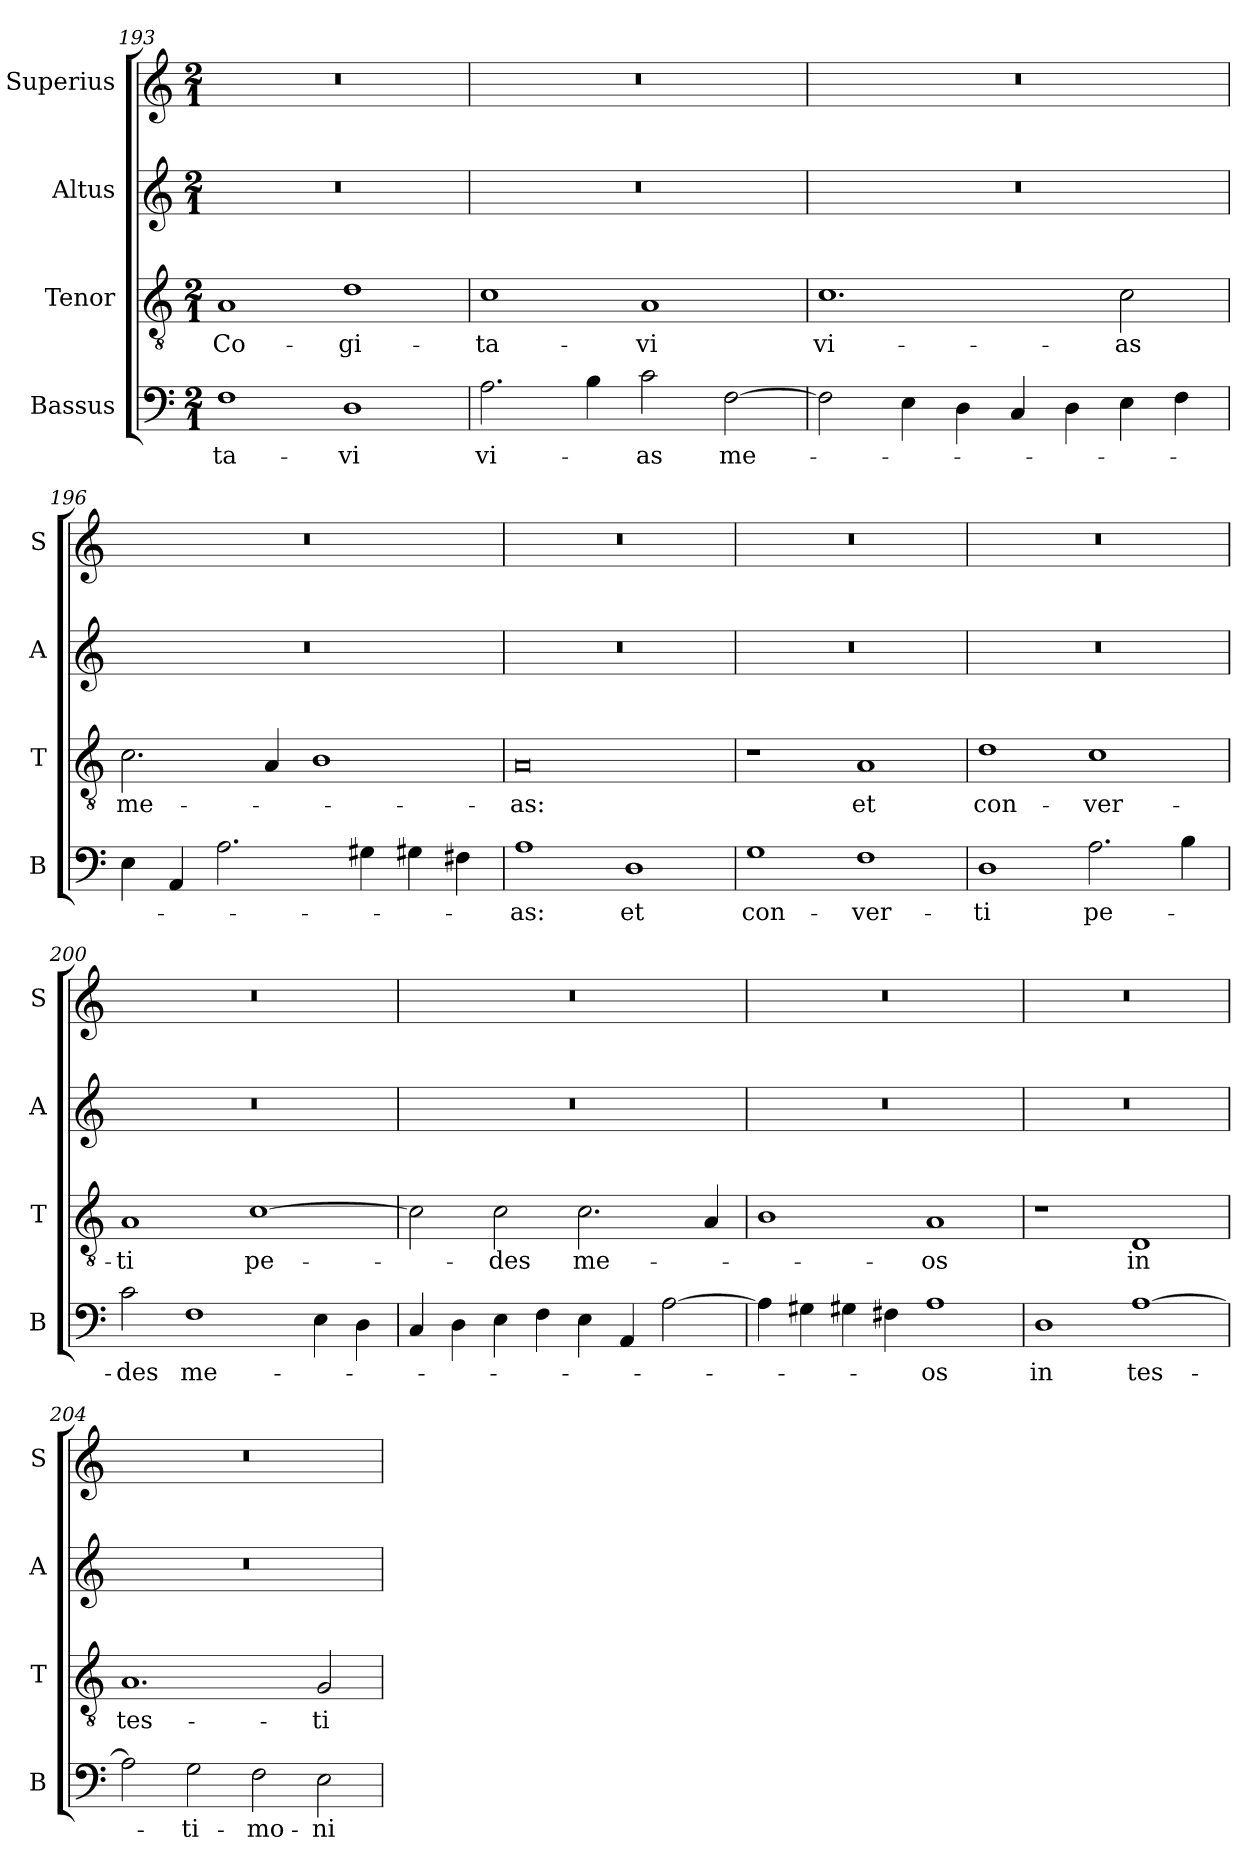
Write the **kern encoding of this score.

**kern	**text	**kern	**text	**kern	**kern
*part4	*part4	*part3	*part3	*part2	*part1
*staff4	*staff4	*staff3	*staff3	*staff2	*staff1
*I"Bassus	*	*I"Tenor	*	*I"Altus	*I"Superius
*I'B	*	*I'T	*	*I'A	*I'S
*clefF4	*	*clefGv2	*	*clefG2	*clefG2
*k[]	*	*k[]	*	*k[]	*k[]
*M2/1	*	*M2/1	*	*M2/1	*M2/1
=193	=193	=193	=193	=193	=193
1F	-ta-	1A	Co-	0r	0r
1D	-vi	1d	-gi-	.	.
=194	=194	=194	=194	=194	=194
2.A\	vi-	1c	-ta-	0r	0r
4B\	.	.	.	.	.
2c\	-as	1A	-vi	.	.
[2F\	me-	.	.	.	.
=195	=195	=195	=195	=195	=195
2F\]	.	1.c	vi-	0r	0r
4E\	.	.	.	.	.
4D\	.	.	.	.	.
4C/	.	.	.	.	.
4D\	.	.	.	.	.
4E\	.	2c\	-as	.	.
4F\	.	.	.	.	.
=196	=196	=196	=196	=196	=196
4E\	.	2.c\	me-	0r	0r
4AA/	.	.	.	.	.
2.A\	.	.	.	.	.
.	.	4A/	.	.	.
.	.	1B	.	.	.
4G#X\	.	.	.	.	.
4G#X\	.	.	.	.	.
4F#X\	.	.	.	.	.
=197	=197	=197	=197	=197	=197
1A	-as:	0A	-as:	0r	0r
1D	et	.	.	.	.
=198	=198	=198	=198	=198	=198
1G	con-	1r	.	0r	0r
1F	-ver-	1A	et	.	.
=199	=199	=199	=199	=199	=199
1D	-ti	1d	con-	0r	0r
2.A\	pe-	1c	-ver-	.	.
4B\	.	.	.	.	.
=200	=200	=200	=200	=200	=200
2c\	-des	1A	-ti	0r	0r
1F	me-	.	.	.	.
.	.	[1c	pe-	.	.
4E\	.	.	.	.	.
4D\	.	.	.	.	.
=201	=201	=201	=201	=201	=201
4C/	.	2c\]	.	0r	0r
4D\	.	.	.	.	.
4E\	.	2c\	-des	.	.
4F\	.	.	.	.	.
4E\	.	2.c\	me-	.	.
4AA/	.	.	.	.	.
[2A\	.	.	.	.	.
.	.	4A/	.	.	.
=202	=202	=202	=202	=202	=202
4A\]	.	1B	.	0r	0r
4G#X\	.	.	.	.	.
4G#X\	.	.	.	.	.
4F#X\	.	.	.	.	.
1A	-os	1A	-os	.	.
=203	=203	=203	=203	=203	=203
1D	in	1r	.	0r	0r
[1A	tes-	1D	in	.	.
=204	=204	=204	=204	=204	=204
2A\]	.	1.A	tes-	0r	0r
2G\	-ti-	.	.	.	.
2F\	-mo-	.	.	.	.
2E\	-ni-	2G/	-ti-	.	.
=	=	=	=	=	=
*-	*-	*-	*-	*-	*-
